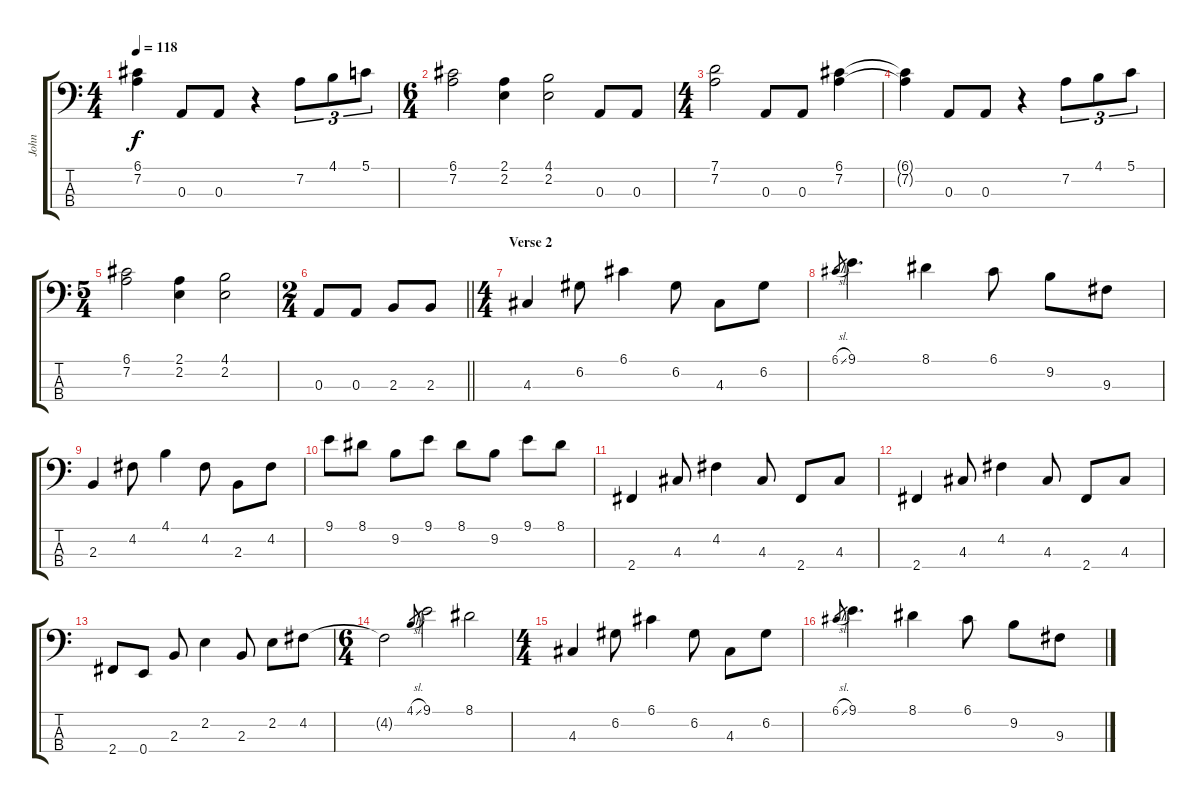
\track ("John" "John") {solo instrument electricbassfinger}
\staff {score tabs}
\tuning (G2 D2 A1 E1) {hide}
\ts (4 4)
\tempo 118
\clef f4
\ks c
(6.1{t} 7.2{t}).4{dy f} 0.3.8 0.3.8 r.4 7.2.8{tu (3 2)} 4.1.8{tu (3 2)} 5.1.8{tu (3 2)} |
\ts (6 4)
(6.1 7.2).2 (2.1 2.2).4 (4.1 2.2).2 0.3.8 0.3.8 |
\ts (4 4)
(7.1 7.2).2 0.3.8 0.3.8 (6.1 7.2).4 |
(6.1{t} 7.2{t}).4 0.3.8 0.3.8 r.4 7.2.8{tu (3 2)} 4.1.8{tu (3 2)} 5.1.8{tu (3 2)} |
\ts (5 4)
(6.1 7.2).2 (2.1 2.2).4 (4.1 2.2).2 |
\ts (2 4)
\barLineRight lightlight
0.3.8 0.3.8 2.3.8 2.3.8 |
\ts (4 4)
\section ("" "Verse 2")
4.3.4 6.2.8 6.1.4 6.2.8 4.3.8 6.2.8 |
6.1{sl}.8{gr} 9.1.4{d} 8.1.4 6.1.8 9.2.8 9.3.8 |
2.3.4 4.2.8 4.1.4 4.2.8 2.3.8 4.2.8 |
9.1.8 8.1.8 9.2.8 9.1.8 8.1.8 9.2.8 9.1.8 8.1.8 |
2.4.4 4.3.8 4.2.4 4.3.8 2.4.8 4.3.8 |
2.4.4 4.3.8 4.2.4 4.3.8 2.4.8 4.3.8 |
2.4.8 0.4.8 2.3.8 2.2.4 2.3.8 2.2.8 4.2.8 |
\ts (6 4)
4.2{t}.2 4.1{sl}.8{gr} 9.1.2 8.1.2 |
\ts (4 4)
4.3.4 6.2.8 6.1.4 6.2.8 4.3.8 6.2.8 |
6.1{sl}.8{gr} 9.1.4{d} 8.1.4 6.1.8 9.2.8 9.3.8
